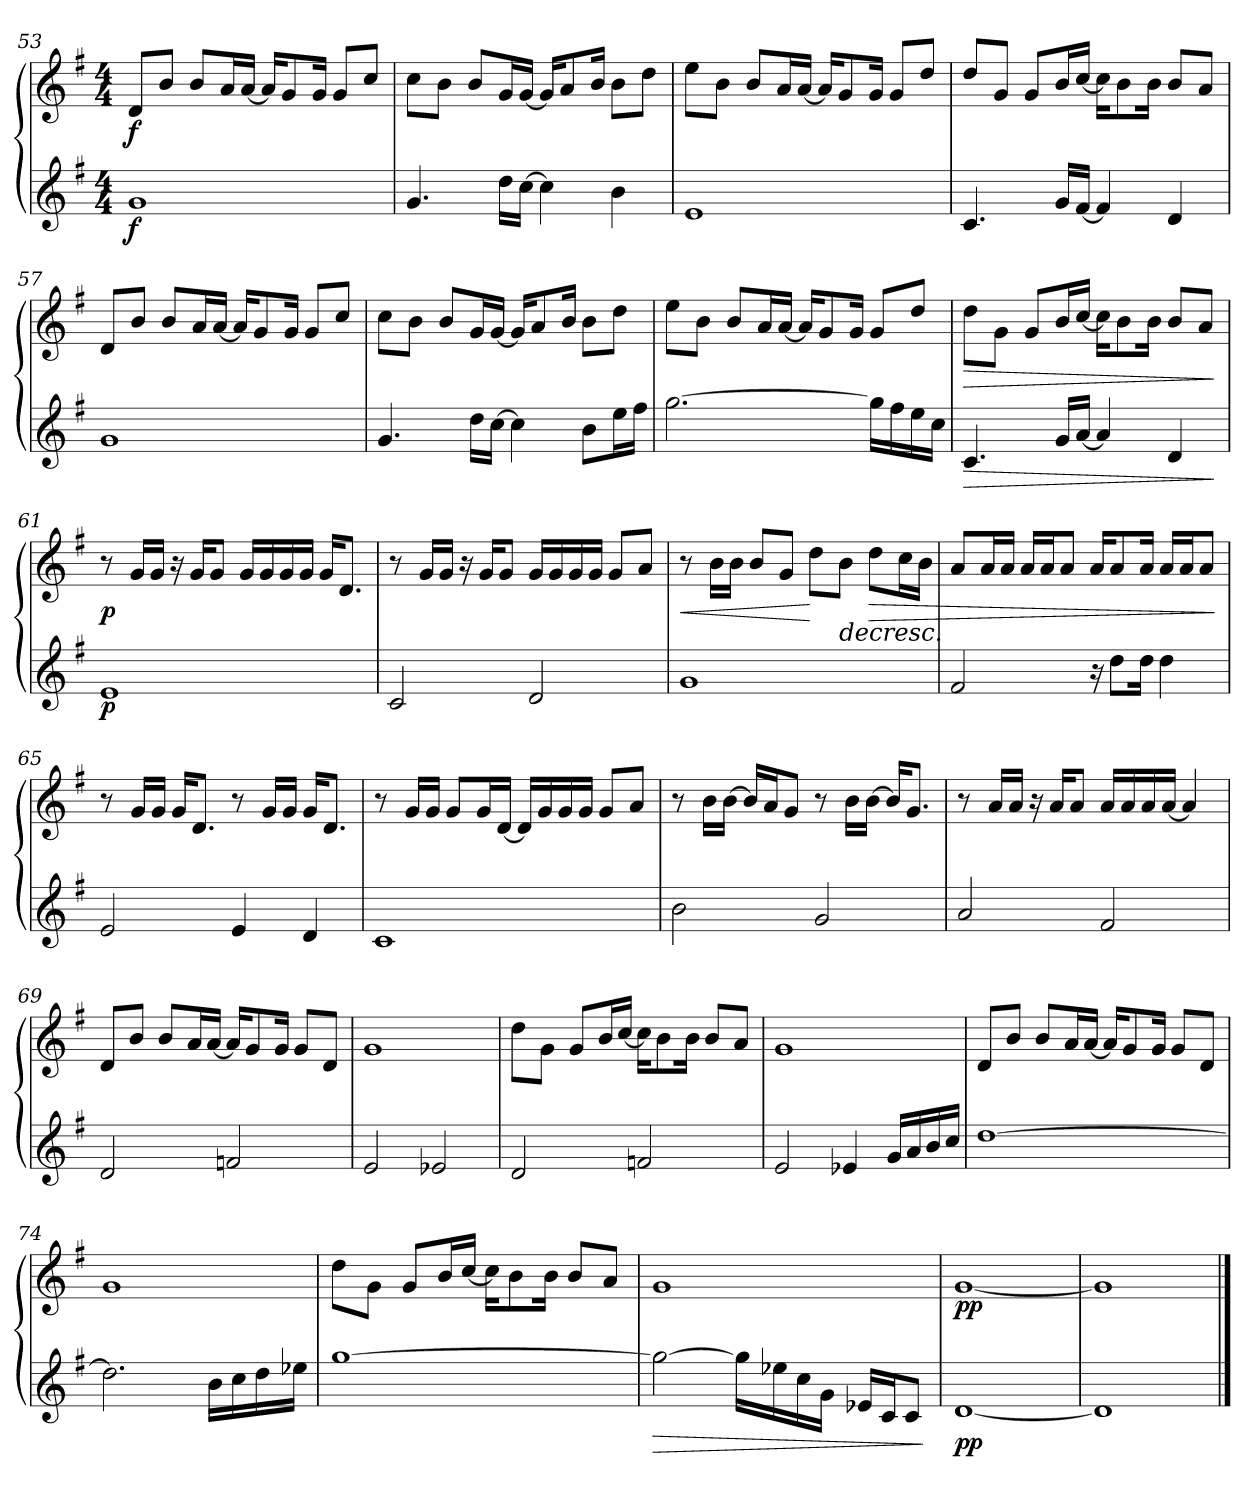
**kern	**dynam	**kern	**dynam
*part2	*part2	*part1	*part1
*staff2	*staff2	*staff1	*staff1
!!LO:LB:g=z
*clefG2	*	*clefG2	*
*k[f#]	*	*k[f#]	*
*M4/4	*	*M4/4	*
=53	=53	=53	=53
!	!LO:DY:b	!	!LO:DY:b
1g	f	8d/L	f
.	.	8b/J	.
.	.	8b/L	.
.	.	16a/L	.
.	.	[16a/JJ	.
.	.	16a/KL]	.
.	.	8g/	.
.	.	16g/Jk	.
.	.	8g/L	.
.	.	8cc/J	.
=54	=54	=54	=54
4.g/	.	8cc\L	.
.	.	8b\J	.
.	.	8b/L	.
16dd\LL	.	16g/L	.
[16cc\JJ	.	[16g/JJ	.
4cc\]	.	16g/KL]	.
.	.	8a/	.
.	.	16b/Jk	.
4b\	.	8b\L	.
.	.	8dd\J	.
=55	=55	=55	=55
1e	.	8ee\L	.
.	.	8b\J	.
.	.	8b/L	.
.	.	16a/L	.
.	.	[16a/JJ	.
.	.	16a/KL]	.
.	.	8g/	.
.	.	16g/Jk	.
.	.	8g/L	.
.	.	8dd/J	.
=56	=56	=56	=56
4.c/	.	8dd/L	.
.	.	8g/J	.
.	.	8g/L	.
16g/LL	.	16b/L	.
[16f#/JJ	.	[16cc/JJ	.
4f#/]	.	16cc\KL]	.
.	.	8b\	.
.	.	16b\Jk	.
4d/	.	8b/L	.
.	.	8a/J	.
!!LO:LB:g=z
=57	=57	=57	=57
1g	.	8d/L	.
.	.	8b/J	.
.	.	8b/L	.
.	.	16a/L	.
.	.	[16a/JJ	.
.	.	16a/KL]	.
.	.	8g/	.
.	.	16g/Jk	.
.	.	8g/L	.
.	.	8cc/J	.
=58	=58	=58	=58
4.g/	.	8cc\L	.
.	.	8b\J	.
.	.	8b/L	.
16dd\LL	.	16g/L	.
[16cc\JJ	.	[16g/JJ	.
4cc\]	.	16g/KL]	.
.	.	8a/	.
.	.	16b/Jk	.
8b\L	.	8b\L	.
16ee\L	.	8dd\J	.
16ff#\JJ	.	.	.
=59	=59	=59	=59
[2.gg\	.	8ee\L	.
.	.	8b\J	.
.	.	8b/L	.
.	.	16a/L	.
.	.	[16a/JJ	.
.	.	16a/KL]	.
.	.	8g/	.
.	.	16g/Jk	.
16gg\LL]	.	8g/L	.
16ff#\	.	.	.
16ee\	.	8dd/J	.
16cc\JJ	.	.	.
=60	=60	=60	=60
!	!LO:HP:b	!	!LO:HP:b
4.c/	>	8dd\L	>
.	.	8g\J	.
.	.	8g/L	.
16g/LL	.	16b/L	.
[16a/JJ	.	[16cc/JJ	.
4a/]	.	16cc\KL]	.
.	.	8b\	.
.	.	16b\Jk	.
4d/	.	8b/L	.
.	.	8a/J	.
.	]	.	]
!!LO:LB:g=z
=61	=61	=61	=61
!	!LO:DY:b	!	!LO:DY:b
1e	p	8r	p
.	.	16g/LL	.
.	.	16g/JJ	.
.	.	16r	.
.	.	16g/KL	.
.	.	8g/J	.
.	.	16g/LL	.
.	.	16g/	.
.	.	16g/	.
.	.	16g/JJ	.
.	.	16g/KL	.
.	.	8.d/J	.
=62	=62	=62	=62
2c/	.	8r	.
.	.	16g/LL	.
.	.	16g/JJ	.
.	.	16r	.
.	.	16g/KL	.
.	.	8g/J	.
2d/	.	16g/LL	.
.	.	16g/	.
.	.	16g/	.
.	.	16g/JJ	.
.	.	8g/L	.
.	.	8a/J	.
=63	=63	=63	=63
!	!	!	!LO:HP:b
1g	.	8r	<
.	.	16b\LL	.
.	.	16b\JJ	.
.	.	8b/L	.
.	.	8g/J	.
.	.	8dd\L	[
!	!	!	!LO:HP:b
.	.	8b\J	>
!	!	!	!LO:HP:b
.	.	8dd\L	>
.	.	16cc\L	.
.	.	16b\JJ	.
=64	=64	=64	=64
2f#/	.	8a/L	.
.	.	16a/L	.
.	.	16a/JJ	.
.	.	16a/LL	.
.	.	16a/J	.
.	.	8a/J	.
16r	.	16a/KL	.
8dd\L	.	8a/	.
16dd\Jk	.	16a/Jk	.
4dd\	.	16a/LL	.
.	.	16a/J	.
.	.	8a/J	.
.	.	.	] ]
!!LO:LB:g=z
=65	=65	=65	=65
2e/	.	8r	.
.	.	16g/LL	.
.	.	16g/JJ	.
.	.	16g/KL	.
.	.	8.d/J	.
4e/	.	8r	.
.	.	16g/LL	.
.	.	16g/JJ	.
4d/	.	16g/KL	.
.	.	8.d/J	.
=66	=66	=66	=66
1c	.	8r	.
.	.	16g/LL	.
.	.	16g/JJ	.
.	.	8g/L	.
.	.	16g/L	.
.	.	[16d/JJ	.
.	.	16d/LL]	.
.	.	16g/	.
.	.	16g/	.
.	.	16g/JJ	.
.	.	8g/L	.
.	.	8a/J	.
=67	=67	=67	=67
2b\	.	8r	.
.	.	16b\LL	.
.	.	[16b\JJ	.
.	.	16b/LL]	.
.	.	16a/J	.
.	.	8g/J	.
2g/	.	8r	.
.	.	16b\LL	.
.	.	[16b\JJ	.
.	.	16b/KL]	.
.	.	8.g/J	.
=68	=68	=68	=68
2a/	.	8r	.
.	.	16a/LL	.
.	.	16a/JJ	.
.	.	16r	.
.	.	16a/KL	.
.	.	8a/J	.
2f#/	.	16a/LL	.
.	.	16a/	.
.	.	16a/	.
.	.	[16a/JJ	.
.	.	4a/]	.
!!LO:PB:g=z
=69	=69	=69	=69
2d/	.	8d/L	.
.	.	8b/J	.
.	.	8b/L	.
.	.	16a/L	.
.	.	[16a/JJ	.
2fn/	.	16a/KL]	.
.	.	8g/	.
.	.	16g/Jk	.
.	.	8g/L	.
.	.	8d/J	.
=70	=70	=70	=70
2e/	.	1g	.
2e-X/	.	.	.
=71	=71	=71	=71
2d/	.	8dd\L	.
.	.	8g\J	.
.	.	8g/L	.
.	.	16b/L	.
.	.	[16cc/JJ	.
2fn/	.	16cc\KL]	.
.	.	8b\	.
.	.	16b\Jk	.
.	.	8b/L	.
.	.	8a/J	.
=72	=72	=72	=72
2e/	.	1g	.
4e-X/	.	.	.
16g/LL	.	.	.
16a/	.	.	.
16b/	.	.	.
16cc/JJ	.	.	.
!!LO:LB:g=z
=73	=73	=73	=73
[1dd	.	8d/L	.
.	.	8b/J	.
.	.	8b/L	.
.	.	16a/L	.
.	.	[16a/JJ	.
.	.	16a/KL]	.
.	.	8g/	.
.	.	16g/Jk	.
.	.	8g/L	.
.	.	8d/J	.
=74	=74	=74	=74
2.dd\]	.	1g	.
16b\LL	.	.	.
16cc\	.	.	.
16dd\	.	.	.
16ee-X\JJ	.	.	.
=75	=75	=75	=75
[1gg	.	8dd\L	.
.	.	8g\J	.
.	.	8g/L	.
.	.	16b/L	.
.	.	[16cc/JJ	.
.	.	16cc\KL]	.
.	.	8b\	.
.	.	16b\Jk	.
.	.	8b/L	.
.	.	8a/J	.
=76	=76	=76	=76
!	!LO:HP:b	!	!
2gg\_	>	1g	.
16gg\LL]	.	.	.
16ee-X\	.	.	.
16cc\	.	.	.
16g\JJ	.	.	.
16e-X/LL	.	.	.
16c/J	.	.	.
8c/J	.	.	.
.	]	.	.
!!LO:LB:g=z
=77	=77	=77	=77
!	!LO:DY:b	!	!LO:DY:b
[1d	pp	[1g	pp
=78	=78	=78	=78
1d]	.	1g]	.
==	==	==	==
*-	*-	*-	*-
